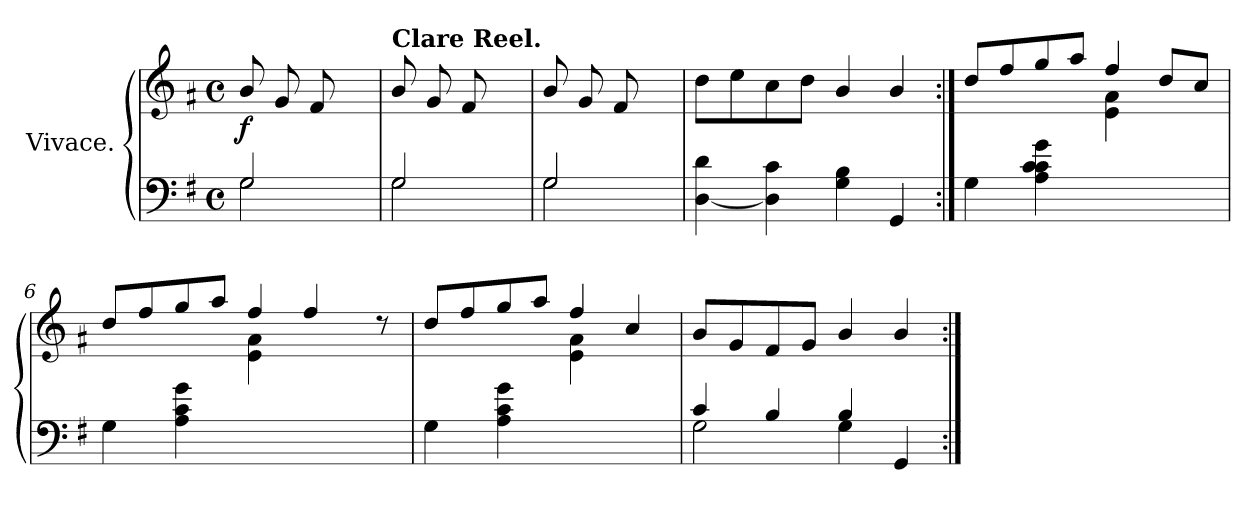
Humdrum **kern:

**kern	**kern	**dynam
*part1	*part1	*part1
*staff2	*staff1	*staff1/2
*I"Vivace.	*	*
*clefF4	*clefG3	*
*k[f#]	*k[f#]	*
*M4/4	*M4/4	*
*met(c)	*met(c)	*
=1	=1	=1
*^	*	*
!	!	!	!LO:DY:b
2G/	2G\	8g/L	f
.	.	8e/	.
.	.	8d/	.
.	.	8ryy	.
=2	=2	=2	=2
!	!	!LO:TX:a:B:t=Clare Reel.	!
2G/	2G\	8g/L	.
.	.	8e/	.
.	.	8d/	.
.	.	8ryy	.
=3	=3	=3	=3
2G/	2G\	8g/L	.
.	.	8e/	.
.	.	8d/	.
.	.	8ryy	.
*v	*v	*	*
=4	=4	=4
[<4D\ 4d\	8b\L	.
.	8cc\	.
4D\] 4c\	8a\	.
.	8b\J	.
4G\ 4B\	4g/	.
4GG/	4g/	.
!!LO:LB:g=z
=5:|!	=5:|!	=5:|!
*^	*^	*
4ryy	4G\	8b/L	2ryy	.
.	.	8dd/	.	.
4A\ 4c\ 4c\ 4g\	2ryy	8ee/	.	.
.	.	8ff#/J	.	.
2ryy	.	4dd/	4c\ 4f#\	.
.	4ryy	8b/L	4ryy	.
.	.	8a/J	.	.
=6	=6	=6	=6	=6
4ryy	4G\	8b/L	2ryy	.
.	.	8dd/	.	.
4A\ 4c\ 4g\	2ryy	8ee/	.	.
.	.	8ff#/J	.	.
2ryy	.	4dd/	4c\ 4f#\	.
.	8ryy	4dd/	4.ryy	.
.	4ryy	.	.	.
8ryy	.	8rb	.	.
=7	=7	=7	=7	=7
4ryy	4G\	8b/L	2ryy	.
.	.	8dd/	.	.
4A\ 4c\ 4g\	2ryy	8ee/	.	.
.	.	8ff#/J	.	.
2ryy	.	4dd/	4c\ 4f#\	.
.	4ryy	4a/	4ryy	.
*	*	*v	*v	*
=8	=8	=8	=8
4c/	2G\	8g/L	.
.	.	8e/	.
4B/	.	8d/	.
.	.	8e/J	.
4B/	4G\	4g/	.
4GG/	4ryy	4g/	.
*v	*v	*	*
=:|!	=:|!	=:|!
*-	*-	*-
